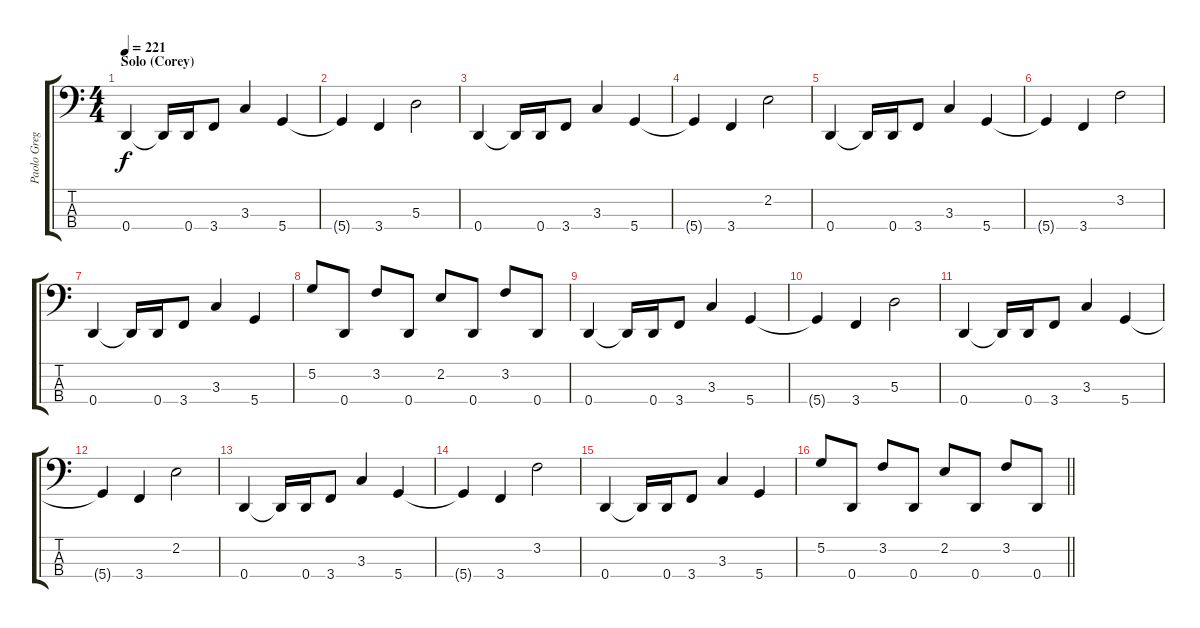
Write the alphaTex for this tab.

\track ("Paolo Gregoletto" "Paolo Greg") {instrument electricbassfinger}
\staff {score tabs}
\tuning (G2 D2 A1 D1) {hide}
\ts (4 4)
\section ("" "Solo (Corey)")
\tempo 221
\clef f4
\ks c
0.4.4{dy f} 0.4{t}.16 0.4.16 3.4.8 3.3.4 5.4.4 |
5.4{t}.4 3.4.4 5.3.2 |
0.4.4 0.4{t}.16 0.4.16 3.4.8 3.3.4 5.4.4 |
5.4{t}.4 3.4.4 2.2.2 |
0.4.4 0.4{t}.16 0.4.16 3.4.8 3.3.4 5.4.4 |
5.4{t}.4 3.4.4 3.2.2 |
0.4.4 0.4{t}.16 0.4.16 3.4.8 3.3.4 5.4.4 |
5.2.8 0.4.8 3.2.8 0.4.8 2.2.8 0.4.8 3.2.8 0.4.8 |
0.4.4 0.4{t}.16 0.4.16 3.4.8 3.3.4 5.4.4 |
5.4{t}.4 3.4.4 5.3.2 |
0.4.4 0.4{t}.16 0.4.16 3.4.8 3.3.4 5.4.4 |
5.4{t}.4 3.4.4 2.2.2 |
0.4.4 0.4{t}.16 0.4.16 3.4.8 3.3.4 5.4.4 |
5.4{t}.4 3.4.4 3.2.2 |
0.4.4 0.4{t}.16 0.4.16 3.4.8 3.3.4 5.4.4 |
\barLineRight lightlight
5.2.8 0.4.8 3.2.8 0.4.8 2.2.8 0.4.8 3.2.8 0.4.8
